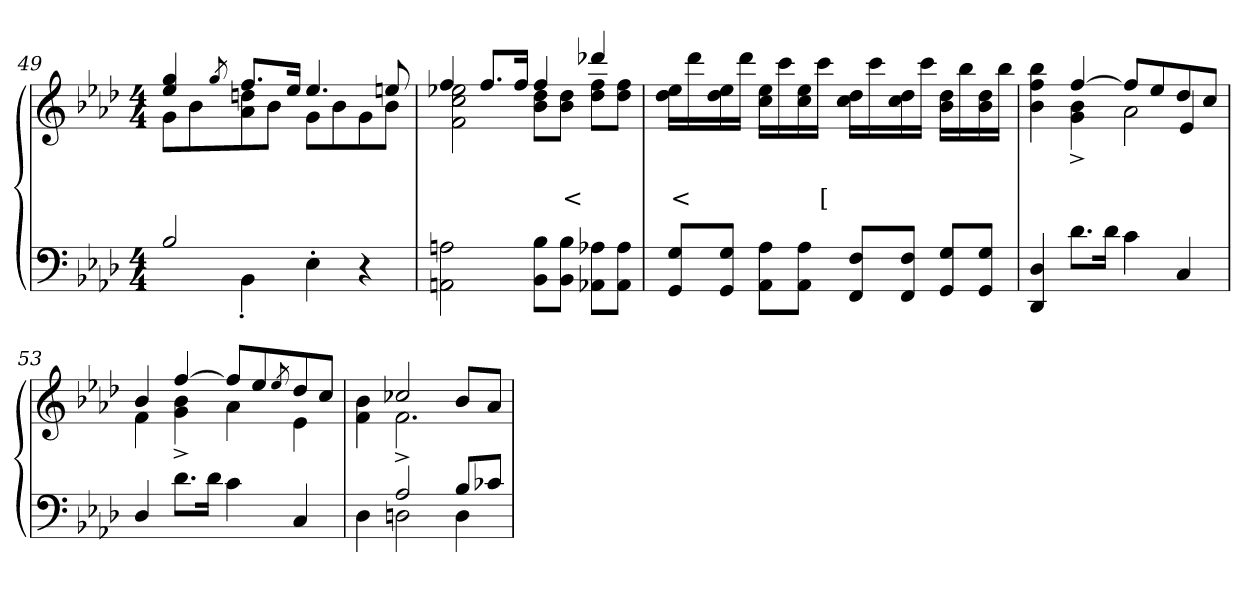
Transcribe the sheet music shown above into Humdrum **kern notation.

**kern	**kern	**text	**text
*part2	*part1	*part1	*part1
*staff2	*staff1	*staff1	*staff1
*clefF4	*clefG2	*	*
*k[b-e-a-d-]	*k[b-e-a-d-]	*	*
*M4/4	*M4/4	*	*
=49	=49	=49	=49
*^	*^	*	*
2B-	4ryy	4gg 4ee-	8gL	.	.
.	.	.	8b-	.	.
.	.	8qgg/	.	.	.
.	4BB-'>	8.ffL	8ddn 8a-	.	.
.	.	.	8b-J	.	.
.	.	16ee-Jk	.	.	.
2ryy	4E-'>	4.ee-	8gL	.	.
.	.	.	8b-	.	.
.	4r	.	8g	.	.
.	.	8een	8b-J	.	.
*v	*v	*	*	*	*
=50	=50	=50	=50	=50
2An 2AAn	4ff	2ee-X 2cc 2f	.	.
.	8.ffL	.	.	.
.	16ffJk	.	.	.
8B- 8BB-L	4ff	8dd- 8b-L	.	.
8B- 8BB-J	.	8dd- 8b-J	.	<
8A-X 8AA-XL	4ddd-X	8ff 8dd-L	.	.
8A- 8AA-J	.	8ff 8dd-J	.	.
*	*v	*v	*	*
=51	=51	=51	=51
8G 8GGL	16ee- 16dd-LL	.	<
.	16ddd-	.	.
8G 8GGJ	16ee- 16dd-	.	.
.	16ddd-JJ	.	.
8A- 8AA-L	16ee- 16ccLL	.	.
.	16ccc	.	.
8A- 8AA-J	16ee- 16cc	.	.
.	16cccJJ	.	[
8F 8FFL	16dd- 16ccLL	.	.
.	16ccc	.	.
8F 8FFJ	16dd- 16cc	.	.
.	16cccJJ	.	.
8G 8GGL	16dd- 16b-LL	.	.
.	16bb-	.	.
8G 8GGJ	16dd- 16b-	.	.
.	16bb-JJ	.	.
=52	=52	=52	=52
*	*^	*	*
*	*	*^	*	*
4D- 4DD-	4ryy	4bb- 4ff 4b-	2.ryy	.	.
8.d-L	[4ff	4b-^> 4g^>	.	.	.
16d-Jk	.	.	.	.	.
4c	8ffL]	2a-	.	.	.
.	8ee-	.	.	.	.
4C	8dd-	.	4e-	.	.
.	8ccJ	.	.	.	.
*	*	*v	*v	*	*
=53	=53	=53	=53	=53
4D-/	4b-	4f	.	.
8.d-L	[4ff	4b-^> 4g^>	.	.
16d-Jk	.	.	.	.
4c	8ffL]	4a-	.	.
.	8ee-	.	.	.
.	8qee-/	.	.	.
4C	8dd-	4e-	.	.
.	8ccJ	.	.	.
=54	=54	=54	=54	=54
*^	*	*	*	*
4ryy	4D-	4ryy	4b-\ 4f\	.	.
2A-	2Dn	2cc-X	2.f^>	.	.
8B-L	4D	8b-L	.	.	.
8c-XJ	.	8a-J	.	.	.
*v	*v	*	*	*	*
*	*v	*v	*	*
=	=	=	=
*-	*-	*-	*-
